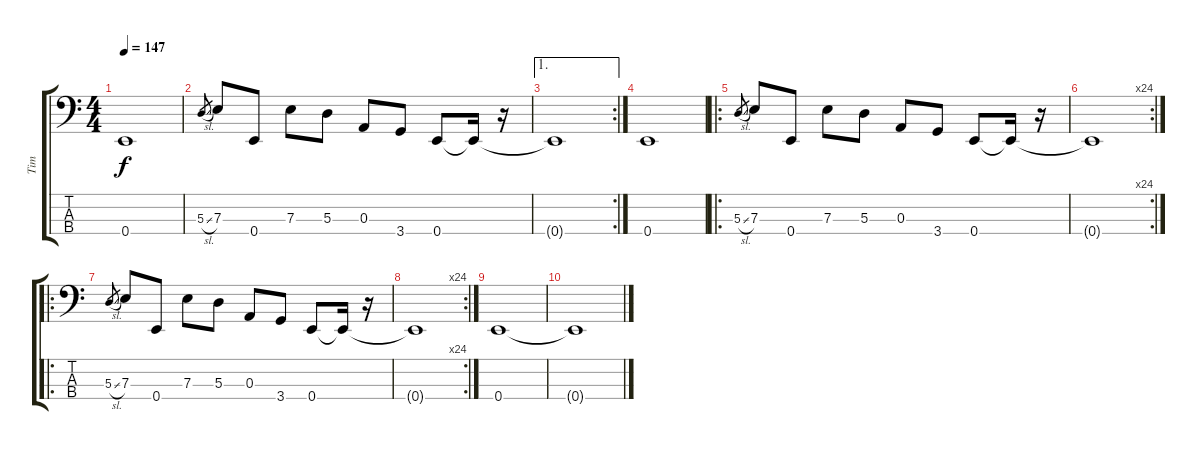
\track ("Tim" "Tim") {instrument electricbassfinger}
\staff {score tabs}
\tuning (G2 D2 A1 E1) {hide}
\ts (4 4)
\tempo 147
\clef f4
\ks c
0.4{t}.1{dy f} |
5.3{sl}.8{gr} 7.3.8 0.4.8 7.3.8 5.3.8 0.3.8 3.4.8 0.4.8 0.4{t}.16 r.16 |
\ae 1
\rc 2
0.4{t}.1 |
0.4.1{instrument electricbassfinger} |
\ro
5.3{sl}.8{gr} 7.3.8 0.4.8 7.3.8 5.3.8 0.3.8 3.4.8 0.4.8 0.4{t}.16 r.16 |
\rc 24
0.4{t}.1 |
\ro
5.3{sl}.8{gr} 7.3.8 0.4.8 7.3.8 5.3.8 0.3.8 3.4.8 0.4.8 0.4{t}.16 r.16 |
\rc 24
0.4{t}.1 |
0.4.1 |
0.4{t}.1
